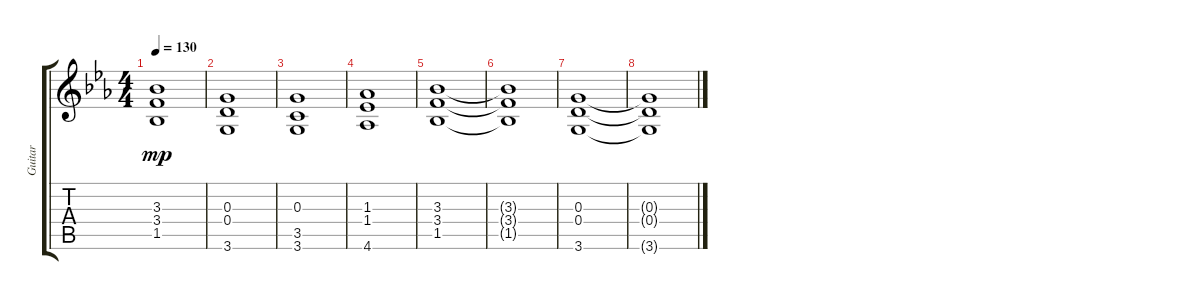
\track ("Guitar" "Guitar") {instrument acousticguitarsteel}
\staff {score tabs}
\tuning (E4 B3 G3 D3 A2 E2) {hide}
\ts (4 4)
\tempo 130
\clef g2
\ks cminor
(3.3 3.4 1.5).1{dy mp} |
(0.3 0.4 3.6).1 |
(0.3 3.5 3.6).1 |
(1.3 1.4 4.6).1 |
(3.3 3.4 1.5).1 |
(3.3{t} 3.4{t} 1.5{t}).1 |
(0.3 0.4 3.6).1 |
(0.3{t} 0.4{t} 3.6{t}).1
